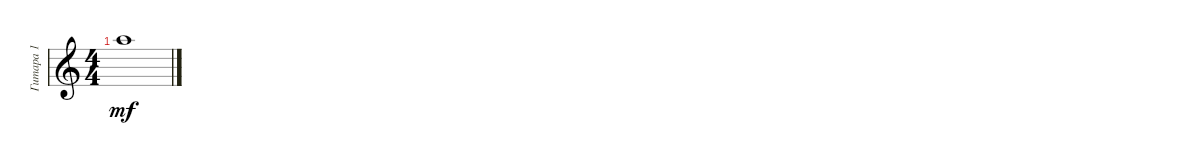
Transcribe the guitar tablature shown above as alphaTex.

\defaultSystemsLayout 4
\bracketExtendMode groupsimilarinstruments
\multiTrackTrackNamePolicy hidden
\firstSystemTrackNameMode fullname
\otherSystemsTrackNameMode fullname
\otherSystemsTrackNameOrientation horizontal
\defaultBarNumberDisplay FirstOfSystem
\track ("Гитара 1" "S-Gt") {instrument acousticguitarsteel}
\staff {score}
\tuning (E4 B3 G3 D3 A2 E2)
\ts (4 4)
\tempo (150 hide)
\clef g2
\ks c
5.1.1{dy mf}
